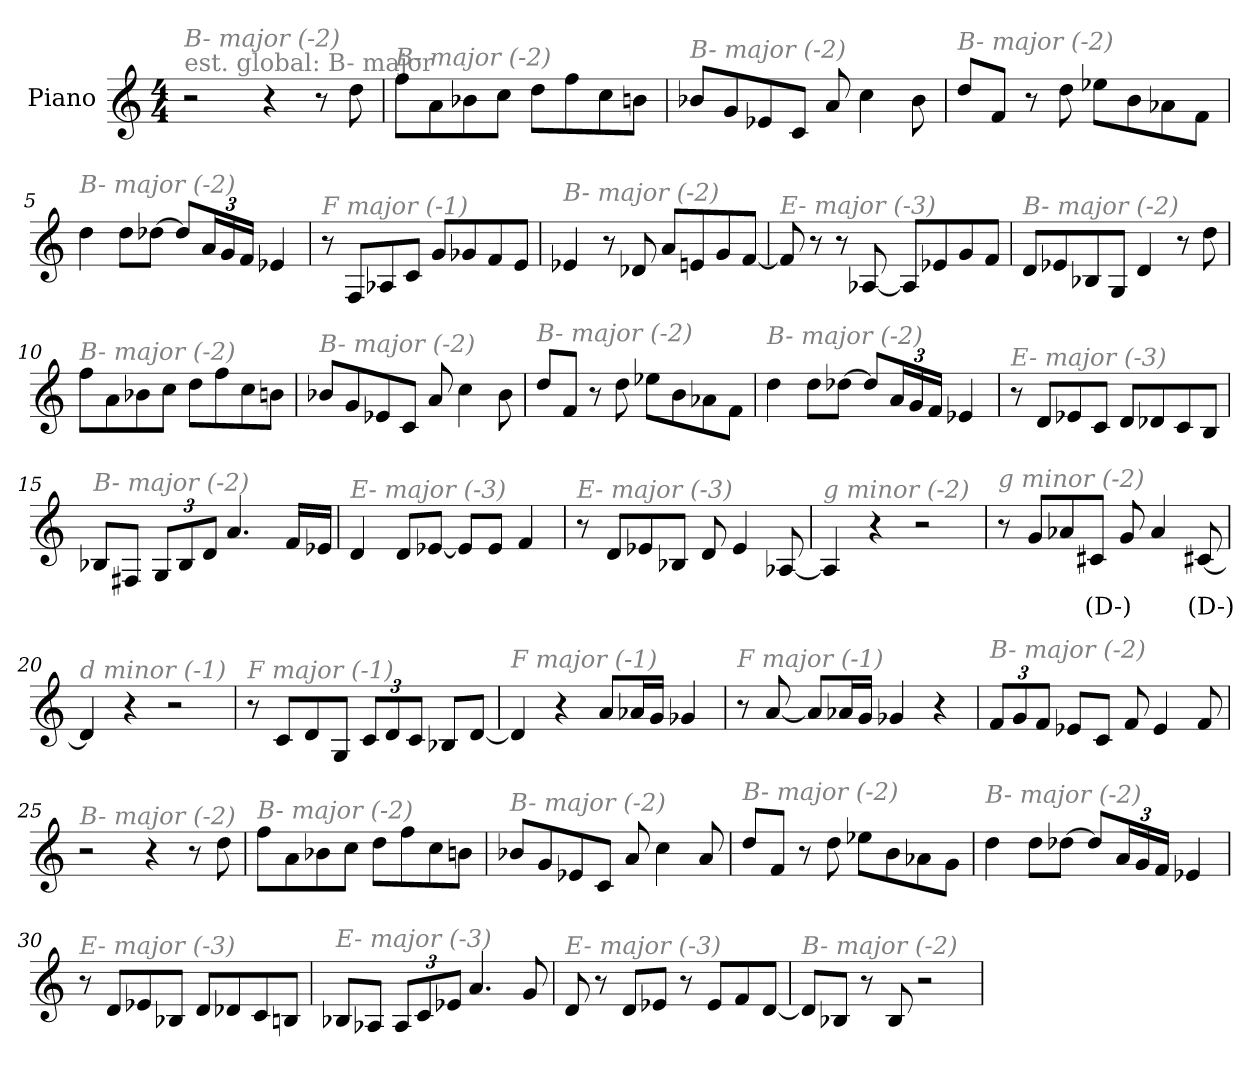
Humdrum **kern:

**kern	**text
*part1	*part1
*staff1	*staff1
*I"Piano	*
*I'Pno	*
*clefG2	*
*k[]	*
*M4/4	*
*MM326	*
=1	=1
!LO:TX:a:color=#808080:t=est. global&colon; B- major	!
!LO:TX:i:color=#808080:t=B- major (-2)	!
2r	.
4r	.
8r	.
8dd\	.
=2	=2
!LO:TX:i:color=#808080:t=B- major (-2)	!
8ff\L	.
8a\	.
8b-X\	.
8cc\J	.
8dd\L	.
8ff\	.
8cc\	.
8bn\J	.
=3	=3
!LO:TX:i:color=#808080:t=B- major (-2)	!
8b-X/L	.
8g/	.
8e-X/	.
8c/J	.
8a/	.
4cc\	.
8b-\	.
=4	=4
!LO:TX:i:color=#808080:t=B- major (-2)	!
8dd/L	.
8f/J	.
8r	.
8dd\	.
8ee-X\L	.
8b\	.
8a-X\	.
8f\J	.
!!LO:LB:g=z
=5	=5
!LO:TX:i:color=#808080:t=B- major (-2)	!
4dd\	.
8dd\L	.
[8dd-X\J	.
8dd-/L]	.
*Xbrackettup	*
24a/L	.
24g/	.
24f/JJ	.
4e-X/	.
=6	=6
!LO:TX:i:color=#808080:t=F major (-1)	!
8r	.
8F/L	.
8A-X/	.
8c/J	.
8g/L	.
8g-X/	.
8f/	.
8e/J	.
=7	=7
!LO:TX:i:color=#808080:t=B- major (-2)	!
4e-X/	.
8r	.
8d-X/	.
8a/L	.
8en/	.
8g/	.
[8f/J	.
=8	=8
!LO:TX:i:color=#808080:t=E- major (-3)	!
8f/]	.
8r	.
8r	.
[8A-X/	.
8A-/L]	.
8e-X/	.
8g/	.
8f/J	.
!!LO:LB:g=z
=9	=9
!LO:TX:i:color=#808080:t=B- major (-2)	!
8d/L	.
8e-X/	.
8B-X/	.
8G/J	.
4d/	.
8r	.
8dd\	.
=10	=10
!LO:TX:i:color=#808080:t=B- major (-2)	!
8ff\L	.
8a\	.
8b-X\	.
8cc\J	.
8dd\L	.
8ff\	.
8cc\	.
8bn\J	.
=11	=11
!LO:TX:i:color=#808080:t=B- major (-2)	!
8b-X/L	.
8g/	.
8e-X/	.
8c/J	.
8a/	.
4cc\	.
8b-\	.
=12	=12
!LO:TX:i:color=#808080:t=B- major (-2)	!
8dd/L	.
8f/J	.
8r	.
8dd\	.
8ee-X\L	.
8b\	.
8a-X\	.
8f\J	.
!!LO:LB:g=z
=13	=13
!LO:TX:i:color=#808080:t=B- major (-2)	!
4dd\	.
8dd\L	.
[8dd-X\J	.
8dd-/L]	.
24a/L	.
24g/	.
24f/JJ	.
4e-X/	.
=14	=14
!LO:TX:i:color=#808080:t=E- major (-3)	!
8r	.
8d/L	.
8e-X/	.
8c/J	.
8d/L	.
8d-X/	.
8c/	.
8B/J	.
=15	=15
!LO:TX:i:color=#808080:t=B- major (-2)	!
8B-X/L	.
8F#X/J	.
12G/L	.
12B-/	.
12d/J	.
4.a/	.
16f/LL	.
16e-X/JJ	.
=16	=16
!LO:TX:i:color=#808080:t=E- major (-3)	!
4d/	.
8d/L	.
[8e-X/J	.
8e-/L]	.
8e-/J	.
4f/	.
!!LO:LB:g=z
=17	=17
!LO:TX:i:color=#808080:t=E- major (-3)	!
8r	.
8d/L	.
8e-X/	.
8B-X/J	.
8d/	.
4e-/	.
[8A-X/	.
=18	=18
!LO:TX:i:color=#808080:t=g minor (-2)	!
4A-/]	.
4r	.
2r	.
=19	=19
!LO:TX:i:color=#808080:t=g minor (-2)	!
8r	.
8g/L	.
8a-X/	.
8c#Xi/J	(D-)
8g/	.
4a-/	.
[8c#Xi/	(D-)
=20	=20
!LO:TX:i:color=#808080:t=d minor (-1)	!
4d-/]	.
4r	.
2r	.
=21	=21
!LO:TX:i:color=#808080:t=F major (-1)	!
8r	.
8c/L	.
8d/	.
8G/J	.
12c/L	.
12d/	.
12c/J	.
8B-X/L	.
[8d/J	.
!!LO:LB:g=z
=22	=22
!LO:TX:i:color=#808080:t=F major (-1)	!
4d/]	.
4r	.
8a/L	.
16a-X/L	.
16g/JJ	.
4g-X/	.
=23	=23
!LO:TX:i:color=#808080:t=F major (-1)	!
8r	.
[8a/	.
8a/L]	.
16a-X/L	.
16g/JJ	.
4g-X/	.
4r	.
=24	=24
!LO:TX:i:color=#808080:t=B- major (-2)	!
12f/L	.
12g/	.
12f/J	.
8e-X/L	.
8c/J	.
8f/	.
4e-/	.
8f/	.
=25	=25
!LO:TX:i:color=#808080:t=B- major (-2)	!
2r	.
4r	.
8r	.
8dd\	.
!!LO:LB:g=z
=26	=26
!LO:TX:i:color=#808080:t=B- major (-2)	!
8ff\L	.
8a\	.
8b-X\	.
8cc\J	.
8dd\L	.
8ff\	.
8cc\	.
8bn\J	.
=27	=27
!LO:TX:i:color=#808080:t=B- major (-2)	!
8b-X/L	.
8g/	.
8e-X/	.
8c/J	.
8a/	.
4cc\	.
8a/	.
=28	=28
!LO:TX:i:color=#808080:t=B- major (-2)	!
8dd/L	.
8f/J	.
8r	.
8dd\	.
8ee-X\L	.
8b\	.
8a-X\	.
8g\J	.
=29	=29
!LO:TX:i:color=#808080:t=B- major (-2)	!
4dd\	.
8dd\L	.
[8dd-X\J	.
8dd-/L]	.
24a/L	.
24g/	.
24f/JJ	.
4e-X/	.
!!LO:LB:g=z
=30	=30
!LO:TX:i:color=#808080:t=E- major (-3)	!
8r	.
8d/L	.
8e-X/	.
8B-X/J	.
8d/L	.
8d-X/	.
8c/	.
8Bn/J	.
=31	=31
!LO:TX:i:color=#808080:t=E- major (-3)	!
8B-X/L	.
8A-X/J	.
12A-/L	.
12c/	.
12e-X/J	.
4.a/	.
8g/	.
=32	=32
!LO:TX:i:color=#808080:t=E- major (-3)	!
8d/	.
8r	.
8d/L	.
8e-X/J	.
8r	.
8e-/L	.
8f/	.
[8d/J	.
=33	=33
!LO:TX:i:color=#808080:t=B- major (-2)	!
8d/L]	.
8B-X/J	.
8r	.
8B-/	.
2r	.
=	=
*-	*-
